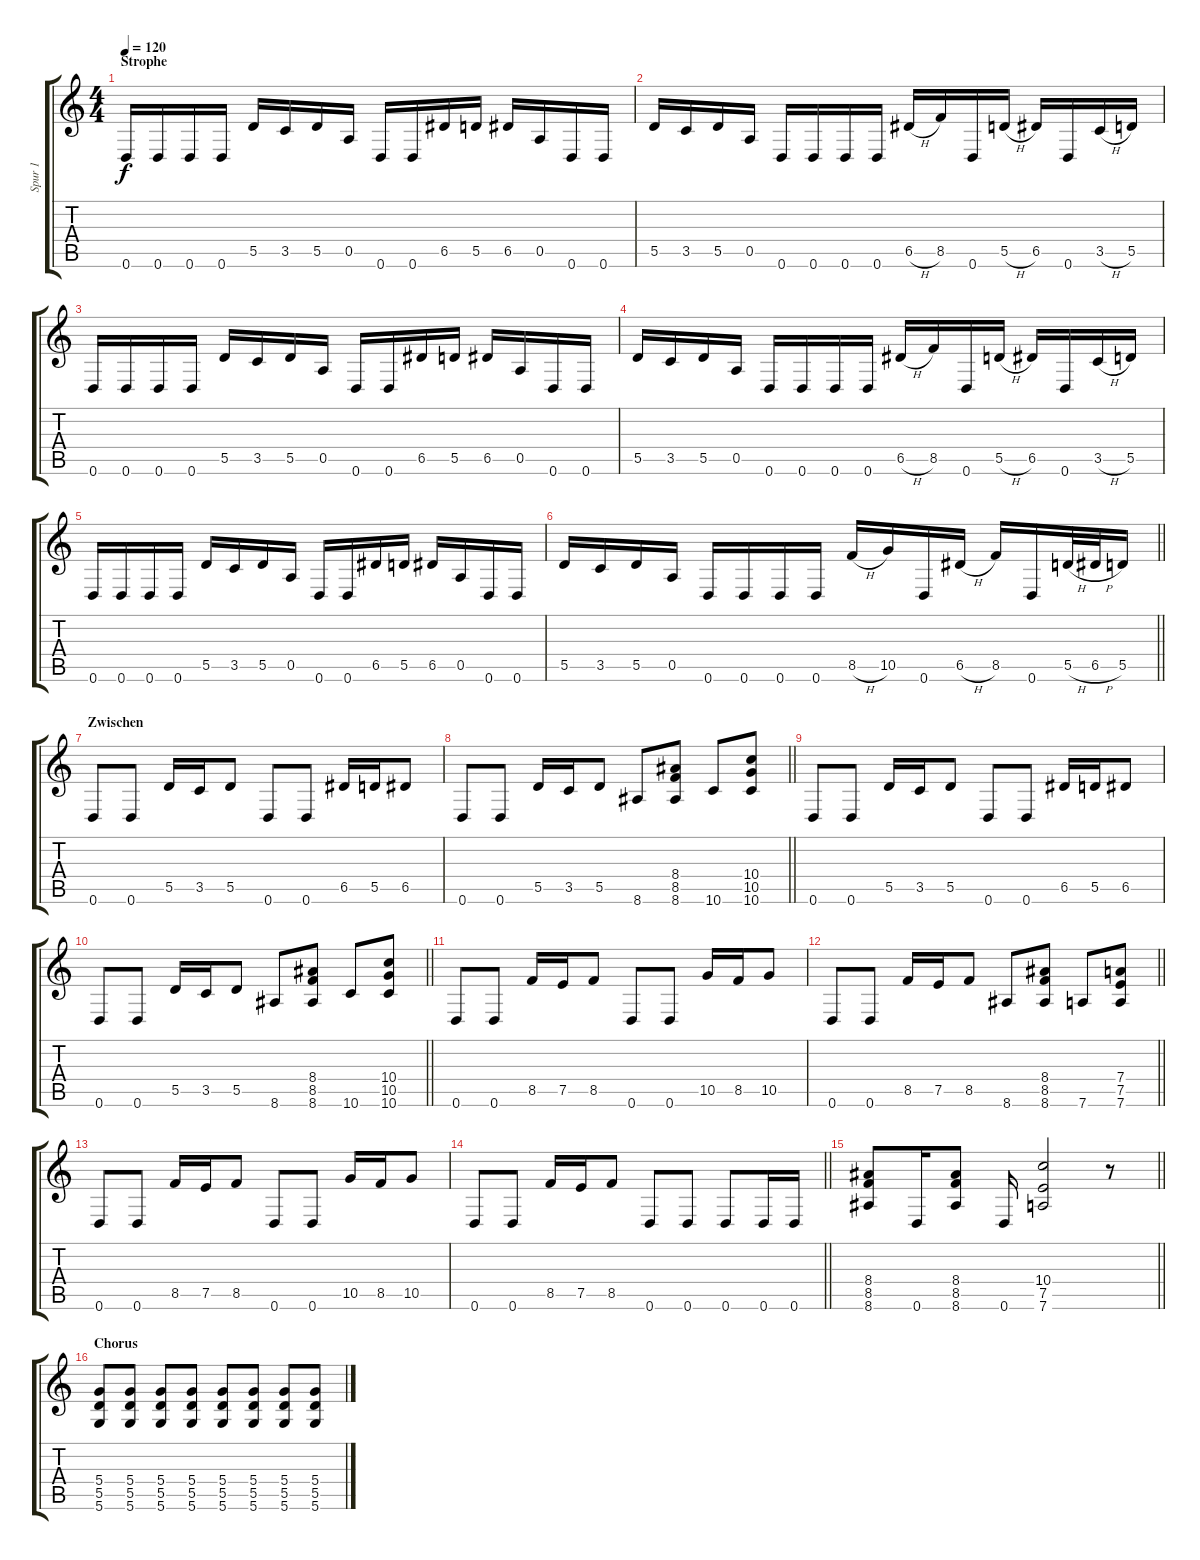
\track ("Spur 1" "Spur 1") {instrument distortionguitar}
\staff {score tabs}
\tuning (E4 B3 G3 D3 A2 D2) {hide}
\ts (4 4)
\section ("" "Strophe")
\tempo 120
\clef g2
\ks c
0.6.16{dy f} 0.6.16 0.6.16 0.6.16 5.5.16 3.5.16 5.5.16 0.5.16 0.6.16 0.6.16 6.5.16 5.5.16 6.5.16 0.5.16 0.6.16 0.6.16 |
5.5.16 3.5.16 5.5.16 0.5.16 0.6.16 0.6.16 0.6.16 0.6.16 6.5{h}.16 8.5.16 0.6.16 5.5{h}.16 6.5.16 0.6.16 3.5{h}.16 5.5.16 |
0.6.16 0.6.16 0.6.16 0.6.16 5.5.16 3.5.16 5.5.16 0.5.16 0.6.16 0.6.16 6.5.16 5.5.16 6.5.16 0.5.16 0.6.16 0.6.16 |
5.5.16 3.5.16 5.5.16 0.5.16 0.6.16 0.6.16 0.6.16 0.6.16 6.5{h}.16 8.5.16 0.6.16 5.5{h}.16 6.5.16 0.6.16 3.5{h}.16 5.5.16 |
0.6.16 0.6.16 0.6.16 0.6.16 5.5.16 3.5.16 5.5.16 0.5.16 0.6.16 0.6.16 6.5.16 5.5.16 6.5.16 0.5.16 0.6.16 0.6.16 |
\barLineRight lightlight
5.5.16 3.5.16 5.5.16 0.5.16 0.6.16 0.6.16 0.6.16 0.6.16 8.5{h}.16 10.5.16 0.6.16 6.5{h}.16 8.5.16 0.6.16 5.5{h}.32 6.5{h}.32 5.5.16 |
\section ("" "Zwischen")
0.6.8 0.6.8 5.5.16 3.5.16 5.5.8 0.6.8 0.6.8 6.5.16 5.5.16 6.5.8 |
\barLineRight lightlight
0.6.8 0.6.8 5.5.16 3.5.16 5.5.8 8.6.8 (8.4 8.5 8.6).8 10.6.8 (10.4 10.5 10.6).8 |
0.6.8 0.6.8 5.5.16 3.5.16 5.5.8 0.6.8 0.6.8 6.5.16 5.5.16 6.5.8 |
\barLineRight lightlight
0.6.8 0.6.8 5.5.16 3.5.16 5.5.8 8.6.8 (8.4 8.5 8.6).8 10.6.8 (10.4 10.5 10.6).8 |
0.6.8 0.6.8 8.5.16 7.5.16 8.5.8 0.6.8 0.6.8 10.5.16 8.5.16 10.5.8 |
\barLineRight lightlight
0.6.8 0.6.8 8.5.16 7.5.16 8.5.8 8.6.8 (8.4 8.5 8.6).8 7.6.8 (7.4 7.5 7.6).8 |
0.6.8 0.6.8 8.5.16 7.5.16 8.5.8 0.6.8 0.6.8 10.5.16 8.5.16 10.5.8 |
\barLineRight lightlight
0.6.8 0.6.8 8.5.16 7.5.16 8.5.8 0.6.8 0.6.8 0.6.8 0.6.16 0.6.16 |
\barLineRight lightlight
(8.4 8.5 8.6).8 0.6.16 (8.4 8.5 8.6).8 0.6.16 (10.4 7.5 7.6).2 r.8 |
\section ("" "Chorus")
(5.4 5.5 5.6).8 (5.4 5.5 5.6).8 (5.4 5.5 5.6).8 (5.4 5.5 5.6).8 (5.4 5.5 5.6).8 (5.4 5.5 5.6).8 (5.4 5.5 5.6).8 (5.4 5.5 5.6).8
